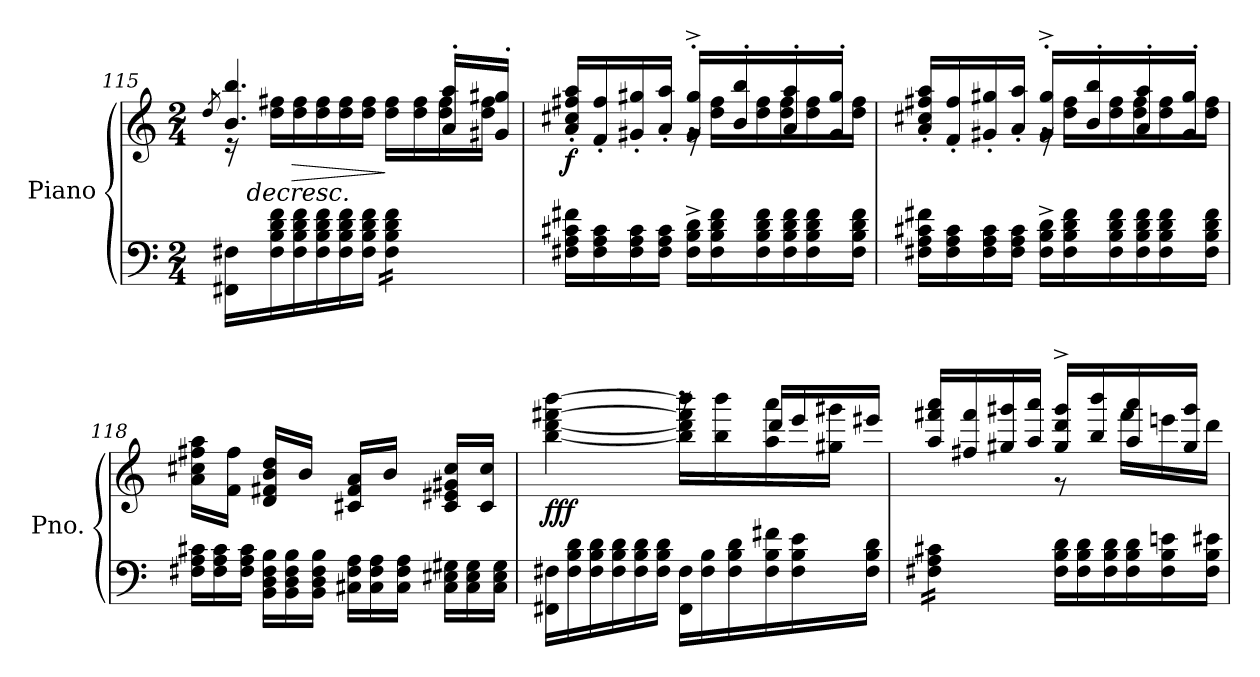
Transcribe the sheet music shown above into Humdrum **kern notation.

**kern	**kern	**dynam
*part1	*part1	*part1
*staff2	*staff1	*staff1/2
*I"Piano	*	*
*I'Pno.	*	*
!!LO:LB:g=z
*clefF4	*clefG2	*
*k[]	*k[]	*
*M2/4	*M2/4	*
=115	=115	=115
.	8qdd/	.
*	*^	*
*Xtuplet	*	*Xtuplet	*
24FF#X\ 24F#X\LL	4.b/ 4.bb/	24r	.
!	!	!	!LO:HP:b
24F#\ 24B\ 24d\ 24f\	.	24dd\ 24ff#X\LL	>
!	!	!	!LO:HP:b
24F#\ 24B\ 24d\ 24f\	.	24dd\ 24ff#\	>
24F#\ 24B\ 24d\ 24f\	.	24dd\ 24ff#\	.
24F#\ 24B\ 24d\ 24f\	.	24dd\ 24ff#\	.
24F#\ 24B\ 24d\ 24f\JJ	.	24dd\ 24ff#\JJ	.
*tremolo	*	*	*
*	*tremolo	*	*
16F#\ 16B\ 16d\ 16f\LL	.	16dd\ 16ff#\LL	] ]
16F#\ 16B\ 16d\ 16f\	.	16dd\ 16ff#\	.
16F#\ 16B\ 16d\ 16f\	16a/' 16aa/'LL	16dd\ 16ff#\	.
16F#\ 16B\ 16d\ 16f\JJ	16g#X/' 16gg#X/'JJ	16dd\ 16ff#\JJ	.
*	*Xtremolo	*	*
*Xtremolo	*	*	*
=116	=116	=116	=116
!	!	!	!LO:DY:b
16F#X\ 16A\ 16c#X\ 16f#X\LL	16a/' 16cc#X/' 16ff#X/' 16aa/'LL	4ryy	f
16F#\ 16A\ 16c#\	16f/' 16ff#/'	.	.
16F#\ 16A\ 16c#\	16g#X/' 16gg#X/'	.	.
16F#\ 16A\ 16c#\JJ	16a/' 16aa/'JJ	.	.
24F#\^ 24B\^ 24d\^LL	16g#/'^ 16gg#/'^LL	24rg	.
24F#\ 24B\ 24d\ 24f#\	.	24dd\ 24ff#\LL	.
.	16b/' 16bb/'	.	.
24F#\ 24B\ 24d\ 24f#\	.	24dd\ 24ff#\	.
24F#\ 24B\ 24d\ 24f#\	16a/' 16aa/'	24dd\ 24ff#\	.
24F#\ 24B\ 24d\ 24f#\	.	24dd\ 24ff#\	.
.	16g#/' 16gg#/'JJ	.	.
24F#\ 24B\ 24d\ 24f#\JJ	.	24dd\ 24ff#\JJ	.
=117	=117	=117	=117
16F#X\ 16A\ 16c#X\ 16f#X\LL	16a/' 16cc#X/' 16ff#X/' 16aa/'LL	4ryy	.
16F#\ 16A\ 16c#\	16f/' 16ff#/'	.	.
16F#\ 16A\ 16c#\	16g#X/' 16gg#X/'	.	.
16F#\ 16A\ 16c#\JJ	16a/' 16aa/'JJ	.	.
24F#\^ 24B\^ 24d\^LL	16g#/'^ 16gg#/'^LL	24rg	.
24F#\ 24B\ 24d\ 24f#\	.	24dd\ 24ff#\LL	.
.	16b/' 16bb/'	.	.
24F#\ 24B\ 24d\ 24f#\	.	24dd\ 24ff#\	.
24F#\ 24B\ 24d\ 24f#\	16a/' 16aa/'	24dd\ 24ff#\	.
24F#\ 24B\ 24d\ 24f#\	.	24dd\ 24ff#\	.
.	16g#/' 16gg#/'JJ	.	.
24F#\ 24B\ 24d\ 24f#\JJ	.	24dd\ 24ff#\JJ	.
*	*v	*v	*
!!LO:LB:g=z
=118	=118	=118
24F#X\ 24A\ 24c#X\LL	16a\ 16cc#X\ 16ff#X\ 16aa\LL	.
24F#\ 24A\ 24c#\	.	.
.	16f\ 16ff#\JJ	.
24F#\ 24A\ 24c#\JJ	.	.
24BB\ 24D\ 24F#\ 24B\LL	16d/ 16f#X/ 16b/ 16dd/LL	.
24BB\ 24D\ 24F#\ 24B\	.	.
.	16b/JJ	.
24BB\ 24D\ 24F#\ 24B\JJ	.	.
24C#X\ 24F#\ 24A\LL	16c#X/ 16f#/ 16a/LL	.
24C#\ 24F#\ 24A\	.	.
.	16b/JJ	.
24C#\ 24F#\ 24A\JJ	.	.
24C#\ 24E#X\ 24G#X\LL	16c#/ 16e#X/ 16g#X/ 16cc#/LL	.
24C#\ 24E#\ 24G#\	.	.
.	16c#/ 16cc#/JJ	.
24C#\ 24E#\ 24G#\JJ	.	.
=119	=119	=119
*	*^	*
!	!	!	!LO:DY:b
24FF#X\ 24F#X\LL	[4bb\ [4ddd\ [4fff#X\ [4bbb\	4ryy	fff
24F#\ 24B\ 24d\	.	.	.
24F#\ 24B\ 24d\	.	.	.
24F#\ 24B\ 24d\	.	.	.
24F#\ 24B\ 24d\	.	.	.
24F#\ 24B\ 24d\JJ	.	.	.
24FF#\ 24F#\LL	16bb\] 16ddd\] 16fff#\] 16bbb\]LL	8rbbb	.
24F#\ 24B\	.	.	.
.	16bb\ 16bbb\	.	.
24F#\ 24B\ 24d\	.	.	.
24F#\ 24B\ 24f#X\	16aa\ 16aaa\	24ddd/LL	.
24F#\ 24B\ 24e\	.	24eee/	.
.	16gg#X\ 16ggg#X\JJ	.	.
24F#\ 24B\ 24d\JJ	.	24eee#X/JJ	.
!!LO:LB:g=z	!!
=120	=120	=120	=120
*tremolo	*	*	*
16F#X\ 16A\ 16c#X\LL	16aa/ 16fff#X/ 16aaa/LL	4ryy	.
16F#X\ 16A\ 16c#X\	16ff#X/ 16fff#/	.	.
16F#X\ 16A\ 16c#X\	16gg#X/ 16ggg#X/	.	.
16F#X\ 16A\ 16c#X\JJ	16aa/ 16aaa/JJ	.	.
*Xtremolo	*	*	*
24F#\ 24B\ 24d\LL	16gg#/^ 16ddd/^ 16ggg#/^LL	8rg	.
24F#\ 24B\ 24d\	.	.	.
.	16bb/ 16bbb/	.	.
24F#\ 24B\ 24d\	.	.	.
24F#\ 24B\ 24d\	16aa/ 16aaa/	24fff#\LL	.
24F#\ 24B\ 24en\	.	24eeen\	.
.	16gg#/ 16ggg#/JJ	.	.
24F#\ 24B\ 24e#X\JJ	.	24ddd\JJ	.
*	*v	*v	*
=	=	=
*-	*-	*-
